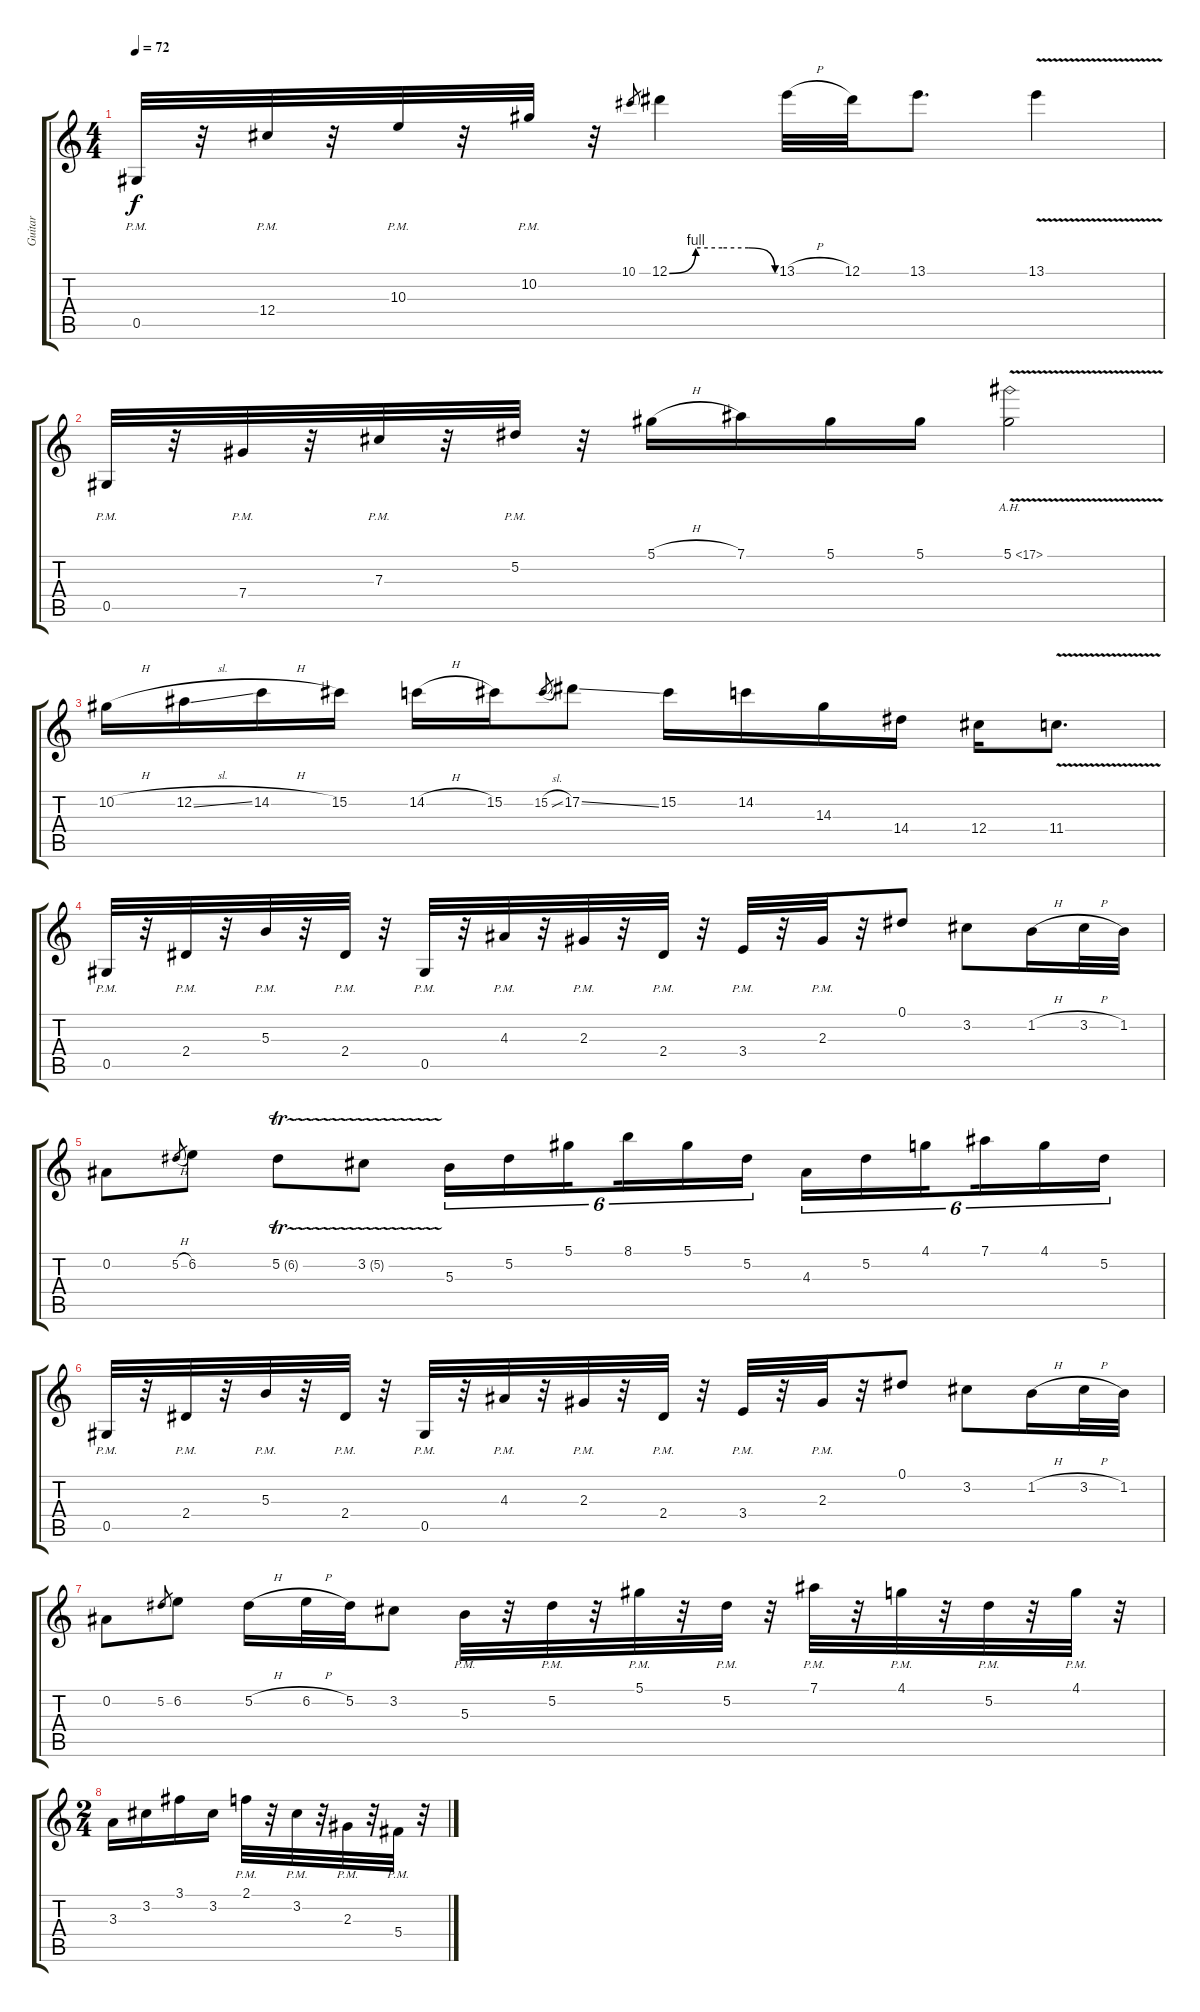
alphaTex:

\track ("Guitar" "Guitar") {instrument distortionguitar}
\staff {score tabs}
\tuning (Eb4 Bb3 Gb3 Db3 Ab2 Eb2) {hide}
\ts (4 4)
\tempo 72
\clef g2
\ks c
0.5{pm}.32{dy f} r.32 12.4{pm}.32 r.32 10.3{pm}.32 r.32 10.2{pm}.32 r.32 10.1.8{gr} 12.1{be (custom 0 0 15 4 30 4 45 4 60 0)}.4 13.1{h}.32 12.1.32 13.1.8{d} 13.1{v}.4 |
0.5{pm}.32 r.32 7.4{pm}.32 r.32 7.3{pm}.32 r.32 5.2{pm}.32 r.32 5.1{h}.16 7.1.16 5.1.16 5.1.16 5.1{ah 12 v}.2 |
10.2{h}.16 12.2{sl}.16 14.2{h}.16 15.2.16 14.2{h}.16 15.2.16 15.2{sl}.8{gr} 17.2{ss}.8 15.2.16 14.2.16 14.3.16 14.4.16 12.4.16 11.4{v}.8{d} |
0.5{pm}.32 r.32 2.4{pm}.32 r.32 5.3{pm}.32 r.32 2.4{pm}.32 r.32 0.5{pm}.32 r.32 4.3{pm}.32 r.32 2.3{pm}.32 r.32 2.4{pm}.32 r.32 3.4{pm}.32 r.32 2.3{pm}.32 r.32 0.1.8 3.2.8 1.2{h}.16 3.2{h}.32 1.2.32 |
0.2.8 5.2{h}.8{gr} 6.2.8 5.2{tr (6 64)}.8 3.2{tr (5 64)}.8 5.3.16{tu (6 4)} 5.2.16{tu (6 4)} 5.1.16{tu (6 4) beam splitsecondary} 8.1.16{tu (6 4)} 5.1.16{tu (6 4)} 5.2.16{tu (6 4)} 4.3.16{tu (6 4)} 5.2.16{tu (6 4)} 4.1.16{tu (6 4) beam splitsecondary} 7.1.16{tu (6 4)} 4.1.16{tu (6 4)} 5.2.16{tu (6 4)} |
0.5{pm}.32 r.32 2.4{pm}.32 r.32 5.3{pm}.32 r.32 2.4{pm}.32 r.32 0.5{pm}.32 r.32 4.3{pm}.32 r.32 2.3{pm}.32 r.32 2.4{pm}.32 r.32 3.4{pm}.32 r.32 2.3{pm}.32 r.32 0.1.8 3.2.8 1.2{h}.16 3.2{h}.32 1.2.32 |
0.2.8 5.2.8{gr} 6.2.8 5.2{h}.16 6.2{h}.32 5.2.32 3.2.8 5.3{pm}.32 r.32 5.2{pm}.32 r.32 5.1{pm}.32 r.32 5.2{pm}.32 r.32 7.1{pm}.32 r.32 4.1{pm}.32 r.32 5.2{pm}.32 r.32 4.1{pm}.32 r.32 |
\ts (2 4)
3.3.16 3.2.16 3.1.16 3.2.16 2.1{pm}.32 r.32 3.2{pm}.32 r.32 2.3{pm}.32 r.32 5.4{pm}.32 r.32
